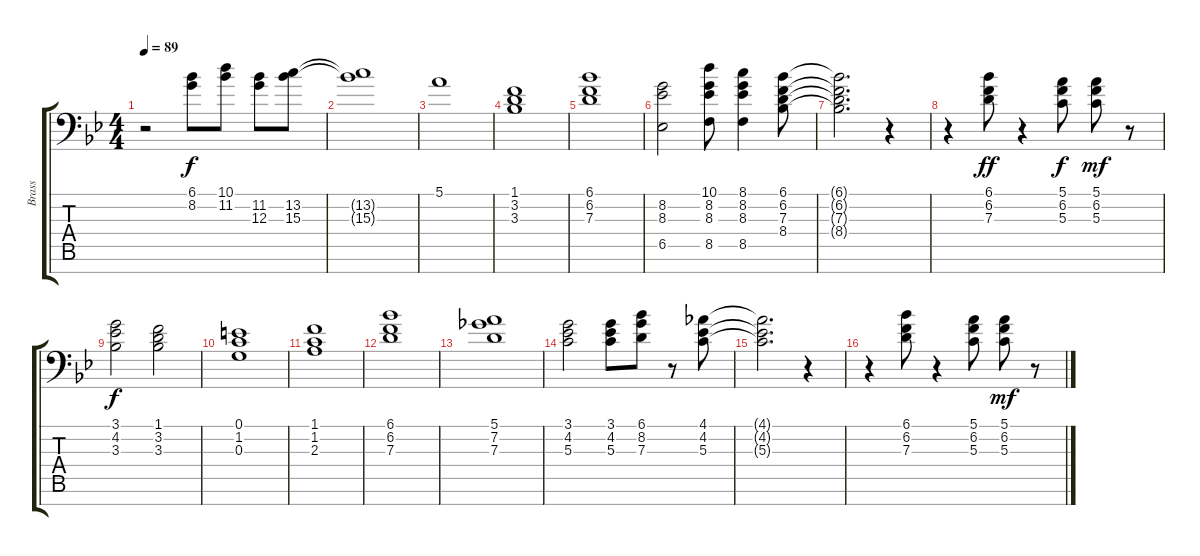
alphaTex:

\track ("Brass" "Brass") {instrument brasssection}
\staff {score tabs}
\tuning (E4 B3 G3 D3 A2 E2 C-1) {hide}
\ts (4 4)
\tempo 89
\clef f4
\ks bb
r.2{dy f} (6.1 8.2).8 (10.1 11.2).8 (11.2 12.3).8 (13.2 15.3).8 |
(13.2{t} 15.3{t}).1 |
5.1.1 |
(1.1 3.2 3.3).1 |
(6.1 6.2 7.3).1 |
(8.2 8.3 6.5).2 (10.1 8.2 8.3 8.5).8 (8.1 8.2 8.3 8.5).4 (6.1 6.2 7.3 8.4).8 |
(6.1{t} 6.2{t} 7.3{t} 8.4{t}).2{d} r.4 |
r.4 (6.1 6.2 7.3).8{dy ff} r.4 (5.1 6.2 5.3).8{dy f} (5.1 6.2 5.3).8{dy mf} r.8 |
(3.1 4.2 3.3).2{dy f} (1.1 3.2 3.3).2 |
(0.1 1.2 0.3).1 |
(1.1 1.2 2.3).1 |
(6.1 6.2 7.3).1 |
(5.1 7.2 7.3).1 |
(3.1 4.2 5.3).2 (3.1 4.2 5.3).8 (6.1 8.2 7.3).8 r.8 (4.1 4.2 5.3).8 |
(4.1{t} 4.2{t} 5.3{t}).2{d} r.4 |
r.4 (6.1 6.2 7.3).8 r.4 (5.1 6.2 5.3).8 (5.1 6.2 5.3).8{dy mf} r.8
